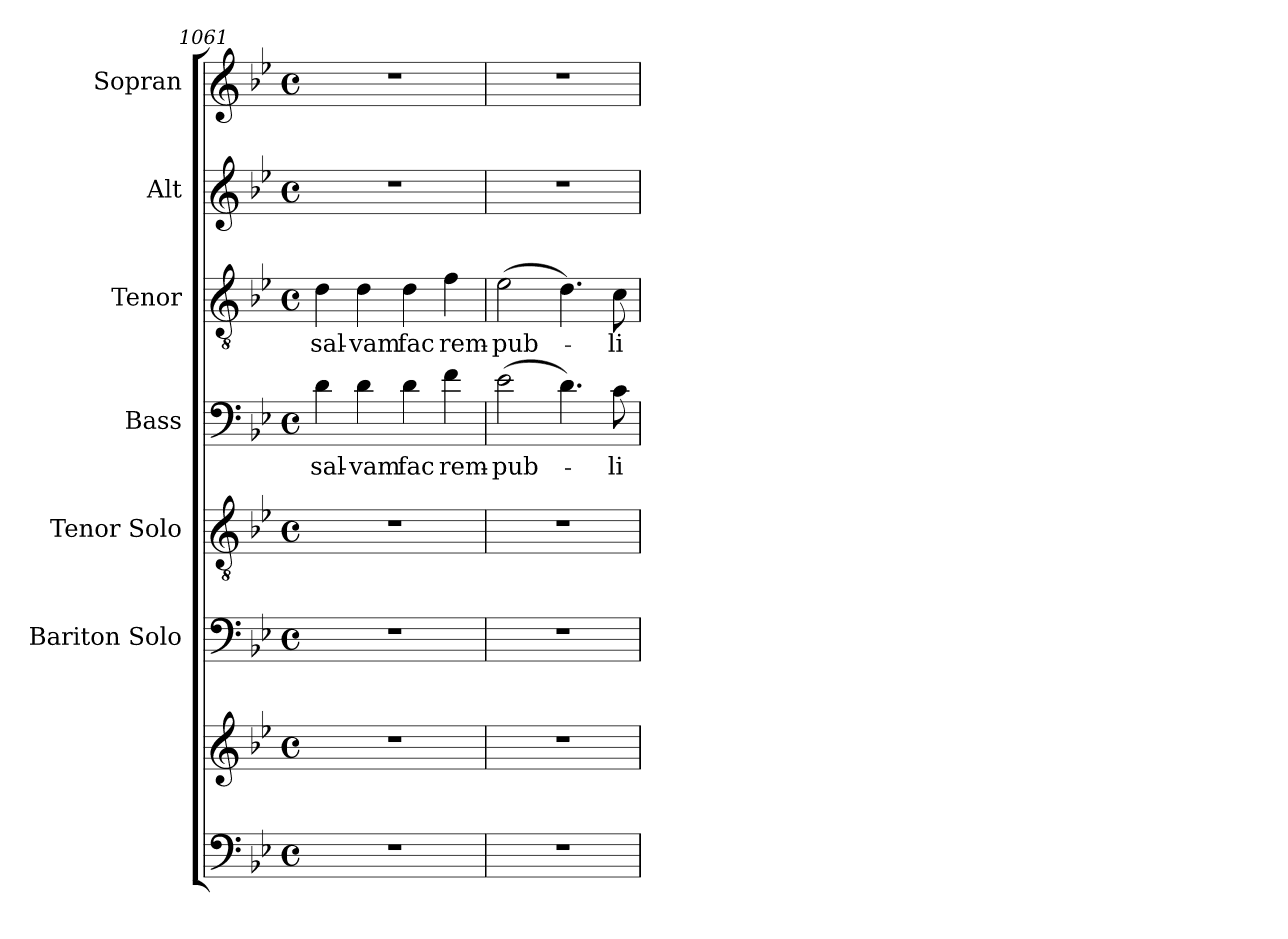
**kern	**kern	**kern	**kern	**kern	**text	**kern	**text	**kern	**kern
*part7	*part7	*part6	*part5	*part4	*part4	*part3	*part3	*part2	*part1
*staff8	*staff7	*staff6	*staff5	*staff4	*staff4	*staff3	*staff3	*staff2	*staff1
*	*	*I"Bariton Solo	*I"Tenor Solo	*I"Bass	*	*I"Tenor	*	*I"Alt	*I"Sopran
*	*	*	*	*I'B.	*	*I'T.	*	*I'A.	*I'S.
*clefF4	*clefG2	*clefF4	*clefGv2	*clefF4	*	*clefGv2	*	*clefG2	*clefG2
*k[b-e-]	*k[b-e-]	*k[b-e-]	*k[b-e-]	*k[b-e-]	*	*k[b-e-]	*	*k[b-e-]	*k[b-e-]
*B-:	*B-:	*B-:	*B-:	*B-:	*	*B-:	*	*B-:	*B-:
*M4/4	*M4/4	*M4/4	*M4/4	*M4/4	*	*M4/4	*	*M4/4	*M4/4
*met(c)	*met(c)	*met(c)	*met(c)	*met(c)	*	*met(c)	*	*met(c)	*met(c)
=1061	=1061	=1061	=1061	=1061	=1061	=1061	=1061	=1061	=1061
!	!	!	!	!	!LO:LY:b	!	!LO:LY:b	!	!
1r	1r	1r	1r	4d\	sal-	4d\	sal-	1r	1r
!	!	!	!	!	!LO:LY:b	!	!LO:LY:b	!	!
.	.	.	.	4d\	-vam	4d\	-vam	.	.
!	!	!	!	!	!LO:LY:b	!	!LO:LY:b	!	!
.	.	.	.	4d\	fac	4d\	fac	.	.
!	!	!	!	!	!LO:LY:b	!	!LO:LY:b	!	!
.	.	.	.	4f\	rem-	4f\	rem-	.	.
=1062	=1062	=1062	=1062	=1062	=1062	=1062	=1062	=1062	=1062
!	!	!	!	!	!LO:LY:b	!	!LO:LY:b	!	!
1r	1r	1r	1r	(>2e-\	-pub-	(>2e-\	-pub-	1r	1r
.	.	.	.	4.d\)	.	4.d\)	.	.	.
!	!	!	!	!	!LO:LY:b	!	!LO:LY:b	!	!
.	.	.	.	8c\	-li-	8c\	-li-	.	.
=	=	=	=	=	=	=	=	=	=
*-	*-	*-	*-	*-	*-	*-	*-	*-	*-
